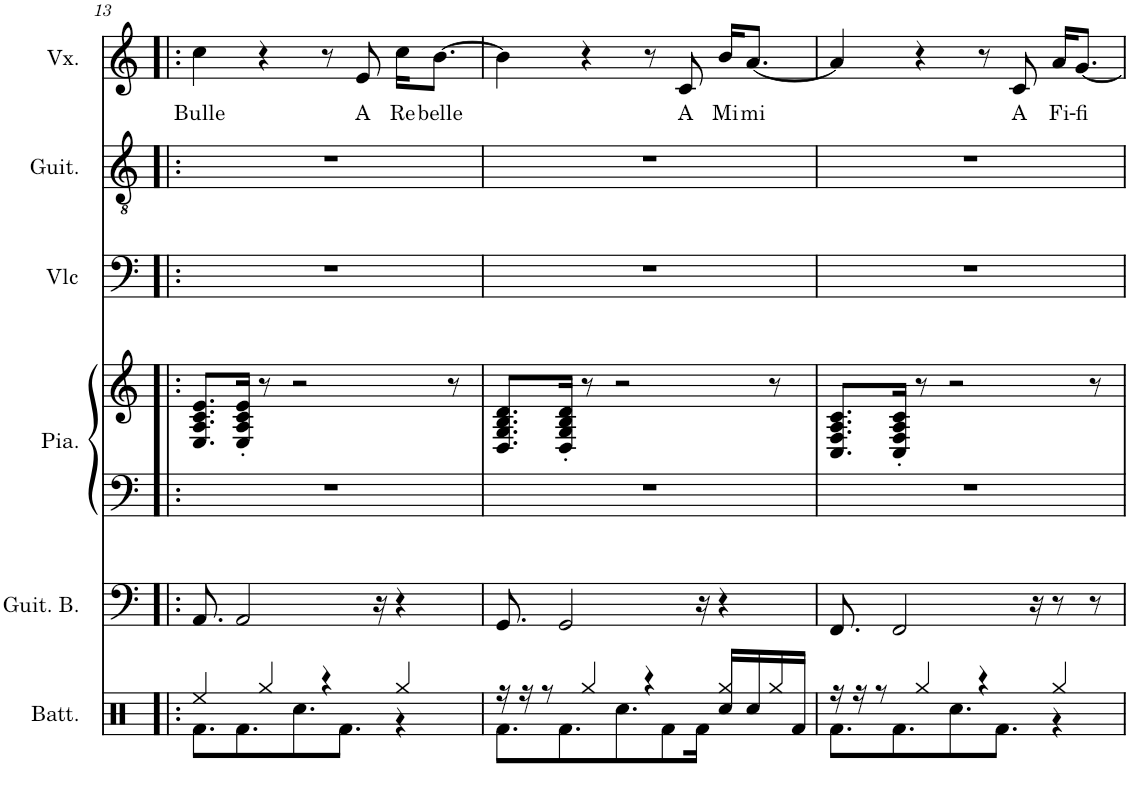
**kern	**kern	**kern	**kern	**kern	**kern	**kern	**text
*part6	*part5	*part4	*part4	*part3	*part2	*part1	*part1
*staff7	*staff6	*staff5	*staff4	*staff3	*staff2	*staff1	*staff1
*I"Batterie	*I"Guitare basse	*I"Piano	*	*I"Violoncelle	*I"Guitare acoustique	*I"Voix	*
*I'Batt.	*I'Guit. B.	*I'Pia.	*	*I'Vlc	*I'Guit.	*I'Vx.	*
!!LO:PB:g=z
*clefX	*clefF4	*clefF4	*clefG2	*clefF4	*clefGv2	*clefG2	*
*	*Trd7c12	*	*	*	*	*	*
*k[]	*k[]	*k[]	*k[]	*k[]	*k[]	*k[]	*
*M4/4	*M4/4	*M4/4	*M4/4	*M4/4	*M4/4	*M4/4	*
=13!|:	=13!|:	=13!|:	=13!|:	=13!|:	=13!|:	=13!|:	=13!|:
*^	*	*	*	*	*	*	*
!	!	!	!	!	!	!	!	!LO:LY:b
4Ree/	8.Rf\L	8.AA/	1r	8.E/ 8.A/ 8.c/ 8.e/L	1r	1r	4cc\	Bulle
.	8.Rf\	2AA/	.	16E/' 16A/' 16c/' 16e/'Jk	.	.	.	.
4Rgg/	.	.	.	8r	.	.	4r	.
.	8.Rcc\	.	.	2r	.	.	.	.
4r	.	.	.	.	.	.	8r	.
.	8.Rf\J	.	.	.	.	.	.	.
!	!	!	!	!	!	!	!	!LO:LY:b
.	.	.	.	.	.	.	8e/	A
.	.	16r	.	.	.	.	.	.
!	!	!	!	!	!	!	!	!LO:LY:b
4Rgg/	4r	4r	.	.	.	.	16cc\KL	Re-
!	!	!	!	!	!	!	!	!LO:LY:b
.	.	.	.	.	.	.	[8.b\J	-belle
.	.	.	.	8r	.	.	.	.
=14	=14	=14	=14	=14	=14	=14	=14	=14
16r	8.Rf\L	8.GG/	1r	8.D/ 8.G/ 8.B/ 8.d/L	1r	1r	4b\]	.
16r	.	.	.	.	.	.	.	.
8r	.	.	.	.	.	.	.	.
.	8.Rf\	2GG/	.	16D/' 16G/' 16B/' 16d/'Jk	.	.	.	.
4Rgg/	.	.	.	8r	.	.	4r	.
.	8.Rcc\	.	.	2r	.	.	.	.
4r	.	.	.	.	.	.	8r	.
.	8Rf\	.	.	.	.	.	.	.
!	!	!	!	!	!	!	!	!LO:LY:b
.	.	.	.	.	.	.	8c/	A
.	16Rf\Jk	16r	.	.	.	.	.	.
!	!	!	!	!	!	!	!	!LO:LY:b
4Rgg/	16Rcc/LL	4r	.	.	.	.	16b/KL	Mi-
!	!	!	!	!	!	!	!	!LO:LY:b
.	16Rcc/	.	.	.	.	.	[8.a/J	-mi
.	16Rgg/	.	.	8r	.	.	.	.
.	16Rf/JJ	.	.	.	.	.	.	.
=15	=15	=15	=15	=15	=15	=15	=15	=15
16r	8.Rf\L	8.FF/	1r	8.C/ 8.F/ 8.A/ 8.c/L	1r	1r	4a/]	.
16r	.	.	.	.	.	.	.	.
8r	.	.	.	.	.	.	.	.
.	8.Rf\	2FF/	.	16C/' 16F/' 16A/' 16c/'Jk	.	.	.	.
4Rgg/	.	.	.	8r	.	.	4r	.
.	8.Rcc\	.	.	2r	.	.	.	.
4r	.	.	.	.	.	.	8r	.
.	8.Rf\J	.	.	.	.	.	.	.
!	!	!	!	!	!	!	!	!LO:LY:b
.	.	.	.	.	.	.	8c/	A
.	.	16r	.	.	.	.	.	.
!	!	!	!	!	!	!	!	!LO:LY:b
4Rgg/	4r	8r	.	.	.	.	16a/KL	Fi-
!	!	!	!	!	!	!	!	!LO:LY:b
.	.	.	.	.	.	.	[8.g/J	-fi
.	.	8r	.	8r	.	.	.	.
*v	*v	*	*	*	*	*	*	*
=	=	=	=	=	=	=	=
*-	*-	*-	*-	*-	*-	*-	*-
